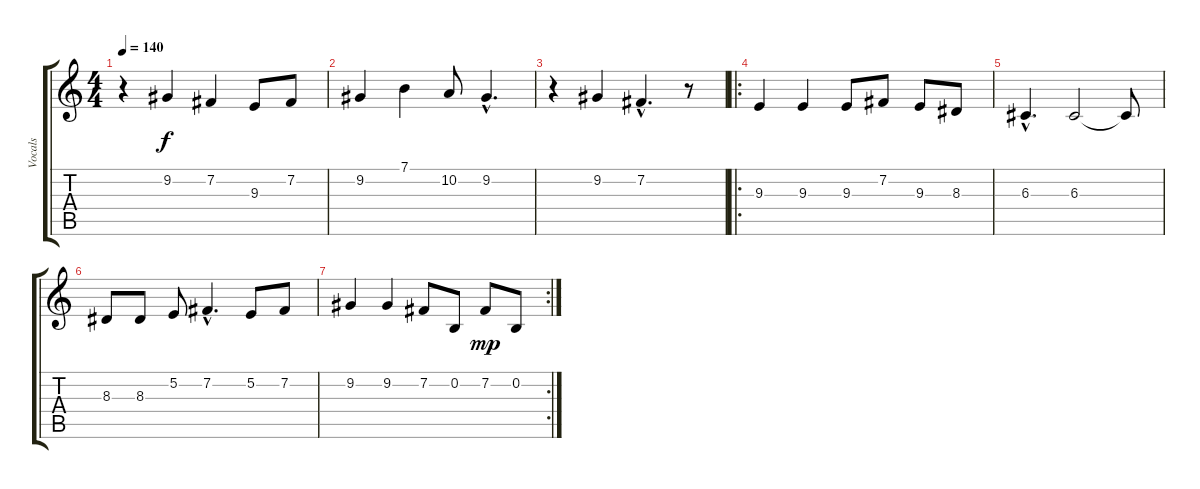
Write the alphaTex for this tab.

\track ("Vocals" "Vocals") {instrument choiraahs}
\staff {score tabs}
\tuning (E4 B3 G3 D3 A2 E2) {hide}
\ts (4 4)
\tempo 140
\clef g2
\ks c
r.4{dy f} 9.2.4 7.2.4 9.3.8 7.2.8 |
9.2.4 7.1.4 10.2.8 9.2{hac}.4{d} |
r.4 9.2.4 7.2{hac}.4{d} r.8 |
\ro
9.3.4 9.3.4 9.3.8 7.2.8 9.3.8 8.3.8 |
6.3{hac}.4{d} 6.3.2 6.3{t}.8 |
8.3.8 8.3.8 5.2.8 7.2{hac}.4{d} 5.2.8 7.2.8 |
\rc 2
9.2.4 9.2.4 7.2.8 0.2.8 7.2.8{dy mp} 0.2.8
